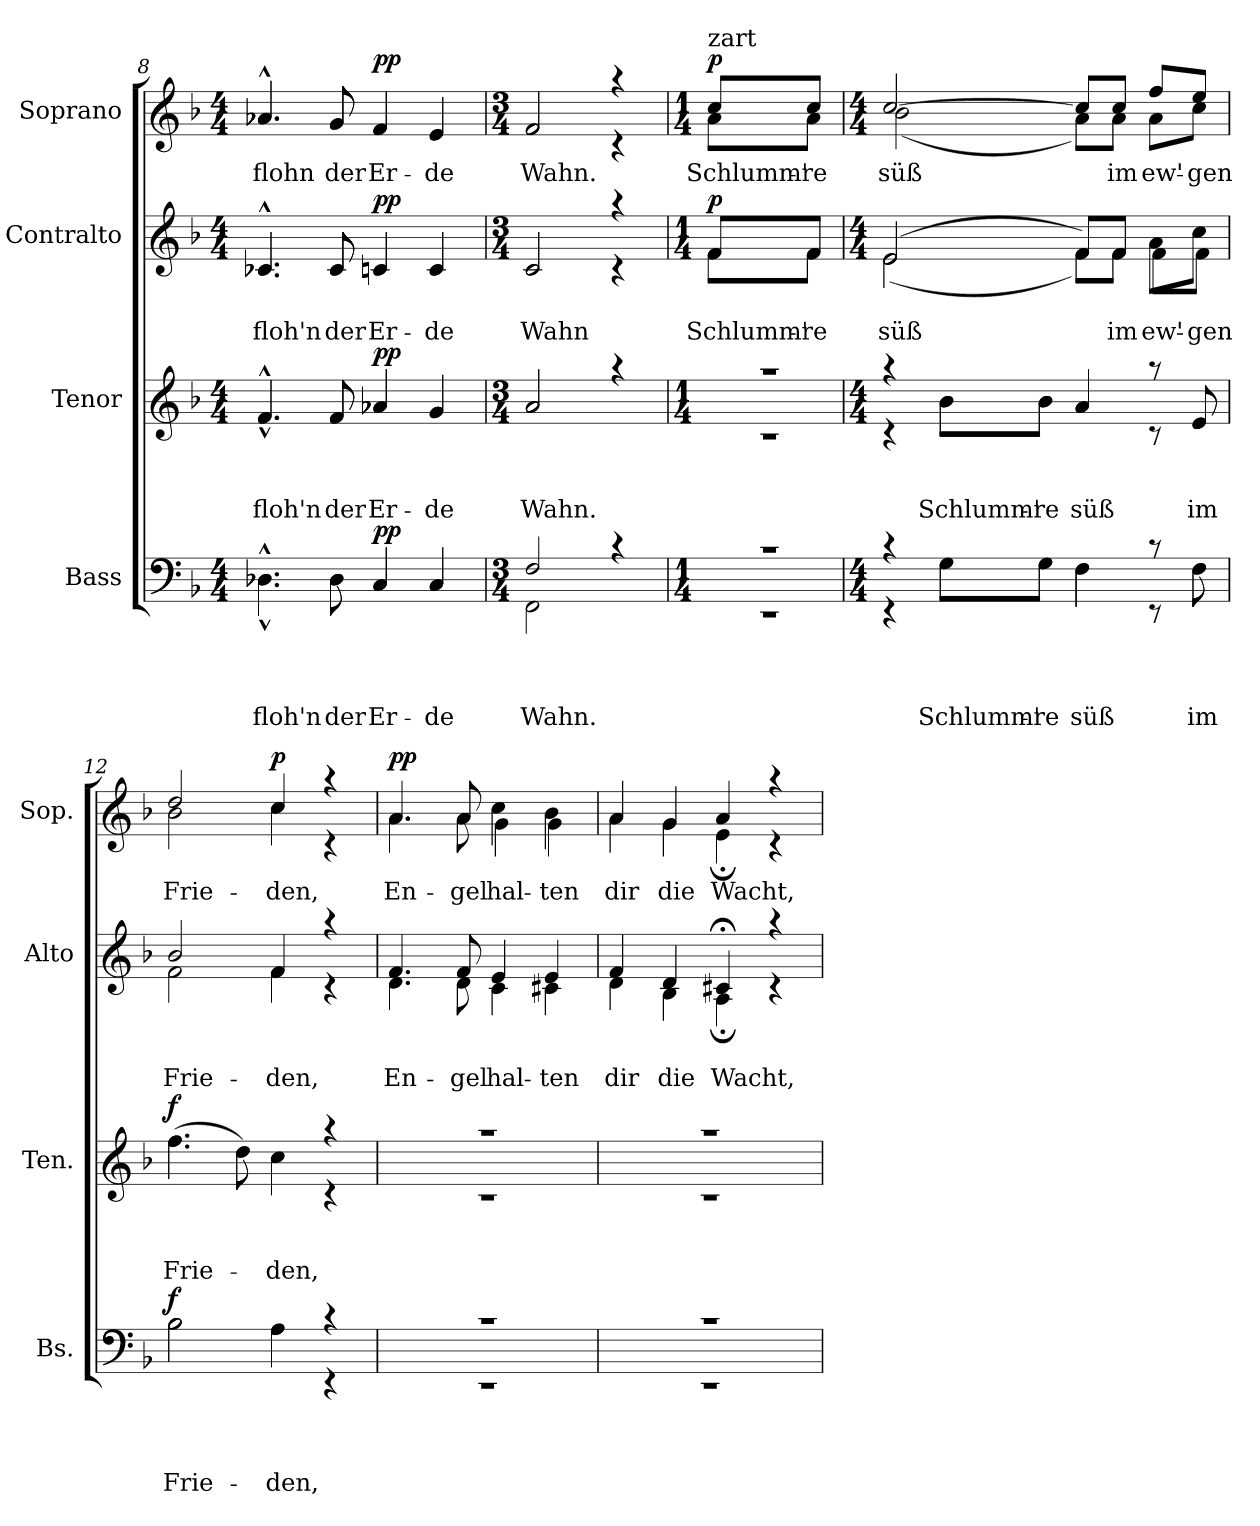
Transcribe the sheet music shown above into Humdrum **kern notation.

**kern	**text	**text	**text	**text	**dynam	**kern	**text	**text	**text	**dynam	**kern	**text	**text	**dynam	**kern	**text	**dynam
*part4	*part4	*part4	*part4	*part4	*part4	*part3	*part3	*part3	*part3	*part3	*part2	*part2	*part2	*part2	*part1	*part1	*part1
*staff4	*staff4	*staff4	*staff4	*staff4	*staff4	*staff3	*staff3	*staff3	*staff3	*staff3	*staff2	*staff2	*staff2	*staff2	*staff1	*staff1	*staff1
*I"Bass	*	*	*	*	*	*I"Tenor	*	*	*	*	*I"Contralto	*	*	*	*I"Soprano	*	*
*I'Bs.	*	*	*	*	*	*I'Ten.	*	*	*	*	*I'Alto	*	*	*	*I'Sop.	*	*
!!LO:PB:g=z
*clefF4	*	*	*	*	*	*clefG2	*	*	*	*	*clefG2	*	*	*	*clefG2	*	*
*	*	*	*	*	*	*ITrd7c12	*	*	*	*	*	*	*	*	*	*	*
*k[b-]	*	*	*	*	*	*k[b-]	*	*	*	*	*k[b-]	*	*	*	*k[b-]	*	*
*F:	*	*	*	*	*	*F:	*	*	*	*	*F:	*	*	*	*F:	*	*
*M4/4	*	*	*	*	*	*M4/4	*	*	*	*	*M4/4	*	*	*	*M4/4	*	*
=8	=8	=8	=8	=8	=8	=8	=8	=8	=8	=8	=8	=8	=8	=8	=8	=8	=8
!	!	!	!	!LO:LY:b	!	!	!	!	!LO:LY:b	!	!	!	!LO:LY:b	!	!	!LO:LY:b	!
*^	*	*	*	*	*	*^	*	*	*	*	*^	*	*	*	*^	*	*
4.D-X^^>\	4.D-X^^>\	.	.	.	-floh'n	.	4.F^^>/	4.F^^>/	.	.	-floh'n	.	4.c-X^^>/	4.c-X/	.	-floh'n	.	4.a-X^^>/	4.a-X/	-flohn	.
!	!	!	!	!	!LO:LY:b	!	!	!	!	!	!LO:LY:b	!	!	!	!	!LO:LY:b	!	!	!	!LO:LY:b	!
8D-\	8D-\	.	.	.	der	.	8F/	8F/	.	.	der	.	8c-/	8c-/	.	der	.	8g/	8g/	der	.
!	!	!	!	!	!LO:LY:b	!LO:DY:a	!	!	!	!	!LO:LY:b	!LO:DY:a	!	!	!	!LO:LY:b	!LO:DY:a	!	!	!LO:LY:b	!LO:DY:a
4C/	4C/	.	.	.	Er-	pp	4A-X/	4A-X/	.	.	Er-	pp	4cn/	4cn/	.	Er-	pp	4f/	4f/	Er-	pp
!	!	!	!	!	!LO:LY:b	!	!	!	!	!	!LO:LY:b	!	!	!	!	!LO:LY:b	!	!	!	!LO:LY:b	!
4C/	4C/	.	.	.	-de	.	4G/	4G/	.	.	-de	.	4c/	4c/	.	-de	.	4e/	4e/	-de	.
=9	=9	=9	=9	=9	=9	=9	=9	=9	=9	=9	=9	=9	=9	=9	=9	=9	=9	=9	=9	=9	=9
*M3/4	*	*	*	*	*	*	*M3/4	*	*	*	*	*	*M3/4	*	*	*	*	*M3/4	*	*	*
!	!	!	!	!	!LO:LY:b	!	!	!	!	!	!LO:LY:b	!	!	!	!	!LO:LY:b	!	!	!	!LO:LY:b	!
2F/	2FF\	.	.	.	Wahn.	.	2A/	2A/	.	.	Wahn.	.	2c/	2c/	.	Wahn	.	2f/	2f/	Wahn.	.
4rc	4ryy	.	.	.	.	.	4raa	4ryy	.	.	.	.	4raa	4rc	.	.	.	4raa	4rc	.	.
=10	=10	=10	=10	=10	=10	=10	=10	=10	=10	=10	=10	=10	=10	=10	=10	=10	=10	=10	=10	=10	=10
*M1/4	*	*	*	*	*	*	*M1/4	*	*	*	*	*	*M1/4	*	*	*	*	*M1/4	*	*	*
!	!	!	!	!	!	!	!	!	!	!	!	!	!	!	!	!	!	!LO:TX:a:t=zart	!	!	!
!	!	!	!	!	!	!	!	!	!	!	!	!	!	!	!	!LO:LY:b	!LO:DY:a	!	!	!LO:LY:b	!LO:DY:a
4rc	4rEE	.	.	.	.	.	4raa	4rc	.	.	.	.	8f/L	8f\L	.	Schlumm'-	p	8cc/L	8a\L	Schlumm'-	p
!	!	!	!	!	!	!	!	!	!	!	!	!	!	!	!	!LO:LY:b	!	!	!	!LO:LY:b	!
.	.	.	.	.	.	.	.	.	.	.	.	.	8f/J	8f\J	.	-re	.	8cc/J	8a\J	-re	.
=11	=11	=11	=11	=11	=11	=11	=11	=11	=11	=11	=11	=11	=11	=11	=11	=11	=11	=11	=11	=11	=11
*M4/4	*	*	*	*	*	*	*M4/4	*	*	*	*	*	*M4/4	*	*	*	*	*M4/4	*	*	*
!	!	!	!	!	!	!	!	!	!	!	!	!	!	!	!	!LO:LY:b	!	!	!	!LO:LY:b	!
4rc	4rEE	.	.	.	.	.	4raa	4rc	.	.	.	.	(>2e/	(<2e\	.	süß	.	[>2cc/	(<2b-\	süß	.
!	!	!	!	!	!LO:LY:b	!	!	!	!	!	!LO:LY:b	!	!	!	!	!	!	!	!	!	!
8G\L	8G\L	.	.	.	Schlumm'-	.	8B-\L	8B-\L	.	.	Schlumm'-	.	.	.	.	.	.	.	.	.	.
!	!	!	!	!	!LO:LY:b	!	!	!	!	!	!LO:LY:b	!	!	!	!	!	!	!	!	!	!
8G\J	8G\J	.	.	.	-re	.	8B-\J	8B-\J	.	.	-re	.	.	.	.	.	.	.	.	.	.
!	!	!	!	!	!LO:LY:b	!	!	!	!	!	!LO:LY:b	!	!	!	!	!	!	!	!	!	!
4F\	4F\	.	.	.	süß	.	4A/	4A/	.	.	süß	.	8f/L)	8f\L)	.	.	.	8cc/L]	8a\L)	.	.
!	!	!	!	!	!	!	!	!	!	!	!	!	!	!	!	!LO:LY:b	!	!	!	!LO:LY:b	!
.	.	.	.	.	.	.	.	.	.	.	.	.	8f/J	8f\J	.	im	.	8cc/J	8a\J	im	.
!	!	!	!	!	!	!	!	!	!	!	!	!	!	!	!	!LO:LY:b	!	!	!	!LO:LY:b	!
8rc	8rEE	.	.	.	.	.	8raa	8rc	.	.	.	.	8a\L	8f\L	.	ew'-	.	8ff/L	8a\L	ew'-	.
!	!	!	!	!	!LO:LY:b	!	!	!	!	!	!LO:LY:b	!	!	!	!	!LO:LY:b	!	!	!	!LO:LY:b	!
8F\	8F\	.	.	.	im	.	8E/	8E/	.	.	im	.	8cc\J	8f\J	.	-gen	.	8ee/J	8cc\J	-gen	.
!!LO:LB:g=z	!!
=12	=12	=12	=12	=12	=12	=12	=12	=12	=12	=12	=12	=12	=12	=12	=12	=12	=12	=12	=12	=12	=12
!	!	!	!	!	!LO:LY:b	!LO:DY:a	!	!	!	!	!LO:LY:b	!LO:DY:a	!	!	!	!LO:LY:b	!	!	!	!LO:LY:b	!
2B-\	2B-\	.	.	.	Frie-	f	(>4.f\	4.f\	.	.	Frie-	f	2b-/	2f\	.	Frie-	.	2dd/	2b-\	Frie-	.
.	.	.	.	.	.	.	8d\)	8d\	.	.	.	.	.	.	.	.	.	.	.	.	.
!	!	!	!	!	!LO:LY:b	!	!	!	!	!	!LO:LY:b	!	!	!	!	!LO:LY:b	!	!	!	!LO:LY:b	!LO:DY:a
4A\	4A\	.	.	.	-den,	.	4c\	4c\	.	.	-den,	.	4f/	4f\	.	-den,	.	4cc/	4cc\	-den,	p
4rc	4rEE	.	.	.	.	.	4raa	4rc	.	.	.	.	4raa	4rc	.	.	.	4raa	4rc	.	.
=13	=13	=13	=13	=13	=13	=13	=13	=13	=13	=13	=13	=13	=13	=13	=13	=13	=13	=13	=13	=13	=13
!	!	!	!	!	!	!	!	!	!	!	!	!	!	!	!	!LO:LY:b	!	!	!	!LO:LY:b	!LO:DY:a
!	!	!	!	!	!	!	!	!	!	!	!	!	!	!	!	!	!	!	!	!	!LO:DY:n=1:a
1rc	1rEE	.	.	.	.	.	1raa	1rc	.	.	.	.	4.f/	4.d\	.	En-	.	4.a/	4.a\	En-	p p
!	!	!	!	!	!	!	!	!	!	!	!	!	!	!	!	!LO:LY:b	!	!	!	!LO:LY:b	!
.	.	.	.	.	.	.	.	.	.	.	.	.	8f/	8d\	.	-gel	.	8a/	8a\	-gel	.
!	!	!	!	!	!	!	!	!	!	!	!	!	!	!	!	!LO:LY:b	!	!	!	!LO:LY:b	!
.	.	.	.	.	.	.	.	.	.	.	.	.	4e/	4c\	.	hal-	.	4cc\	4g\	hal-	.
!	!	!	!	!	!	!	!	!	!	!	!	!	!	!	!	!LO:LY:b	!	!	!	!LO:LY:b	!
.	.	.	.	.	.	.	.	.	.	.	.	.	4e/	4c#X\	.	-ten	.	4b-\	4g\	-ten	.
=14	=14	=14	=14	=14	=14	=14	=14	=14	=14	=14	=14	=14	=14	=14	=14	=14	=14	=14	=14	=14	=14
!	!	!	!	!	!	!	!	!	!	!	!	!	!	!	!	!LO:LY:b	!	!	!	!LO:LY:b	!
1rc	1rEE	.	.	.	.	.	1raa	1rc	.	.	.	.	4f/	4d\	.	dir	.	4a/	4a\	dir	.
!	!	!	!	!	!	!	!	!	!	!	!	!	!	!	!	!LO:LY:b	!	!	!	!LO:LY:b	!
.	.	.	.	.	.	.	.	.	.	.	.	.	4d/	4B-\	.	die	.	4g/	4g\	die	.
!	!	!	!	!	!	!	!	!	!	!	!	!	!	!	!	!LO:LY:b	!	!	!	!LO:LY:b	!
.	.	.	.	.	.	.	.	.	.	.	.	.	4c#X;</	4A;<\	.	Wacht,	.	4a/	4e;<\	Wacht,	.
.	.	.	.	.	.	.	.	.	.	.	.	.	4raa	4rc	.	.	.	4raa	4rc	.	.
*v	*v	*	*	*	*	*	*	*	*	*	*	*	*v	*v	*	*	*	*v	*v	*	*
*	*	*	*	*	*	*v	*v	*	*	*	*	*	*	*	*	*	*	*
=	=	=	=	=	=	=	=	=	=	=	=	=	=	=	=	=	=
*-	*-	*-	*-	*-	*-	*-	*-	*-	*-	*-	*-	*-	*-	*-	*-	*-	*-
